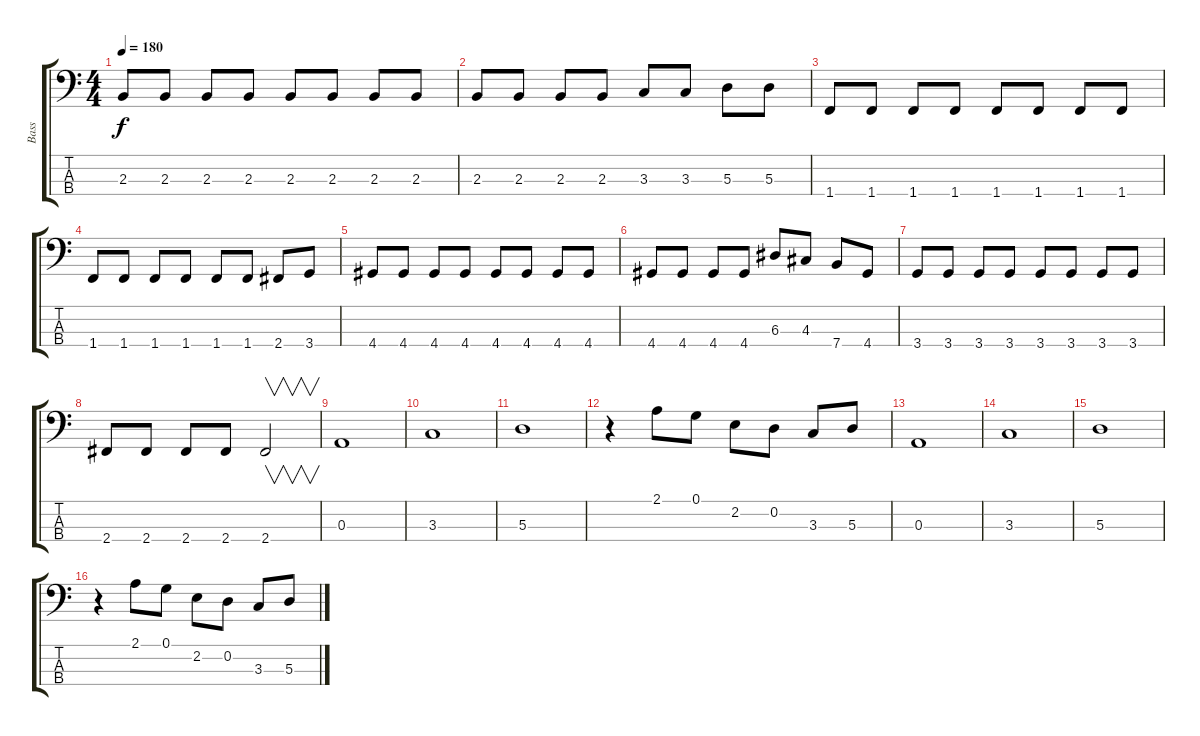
\track ("Bass" "Bass") {instrument electricbasspick}
\staff {score tabs}
\tuning (G2 D2 A1 E1) {hide}
\ts (4 4)
\tempo 180
\clef f4
\ks c
2.3.8{dy f} 2.3.8 2.3.8 2.3.8 2.3.8 2.3.8 2.3.8 2.3.8 |
2.3.8 2.3.8 2.3.8 2.3.8 3.3.8 3.3.8 5.3.8 5.3.8 |
1.4.8 1.4.8 1.4.8 1.4.8 1.4.8 1.4.8 1.4.8 1.4.8 |
1.4.8 1.4.8 1.4.8 1.4.8 1.4.8 1.4.8 2.4.8 3.4.8 |
4.4.8 4.4.8 4.4.8 4.4.8 4.4.8 4.4.8 4.4.8 4.4.8 |
4.4.8 4.4.8 4.4.8 4.4.8 6.3.8 4.3.8 7.4.8 4.4.8 |
3.4.8 3.4.8 3.4.8 3.4.8 3.4.8 3.4.8 3.4.8 3.4.8 |
2.4.8 2.4.8 2.4.8 2.4.8 2.4.2{v} |
0.3.1 |
3.3.1 |
5.3.1 |
r.4 2.1.8 0.1.8 2.2.8 0.2.8 3.3.8 5.3.8 |
0.3.1 |
3.3.1 |
5.3.1 |
r.4 2.1.8 0.1.8 2.2.8 0.2.8 3.3.8 5.3.8
